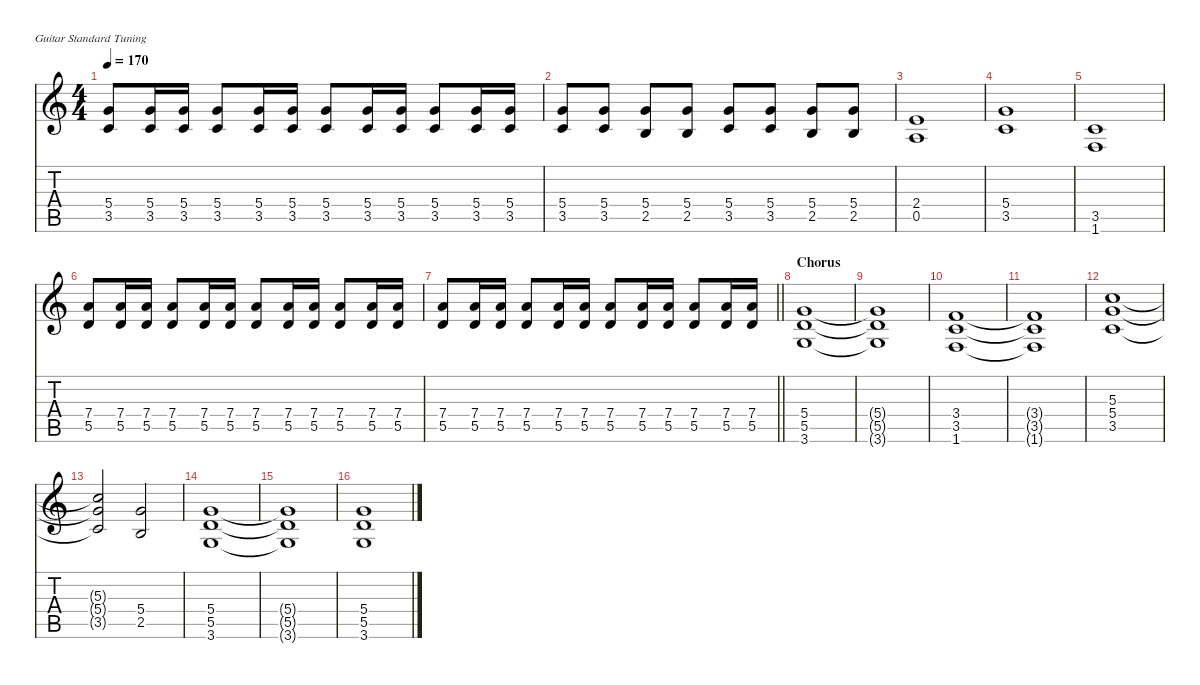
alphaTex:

\defaultSystemsLayout 4
\hideDynamics
\bracketExtendMode nobrackets
\singleTrackTrackNamePolicy hidden
\multiTrackTrackNamePolicy hidden
\otherSystemsTrackNameOrientation horizontal
\track ("Adrian" "dist.guit.") {instrument distortionguitar}
\staff {score tabs}
\tuning (E4 B3 G3 D3 A2 E2)
\ts (4 4)
\tempo 170
\clef g2
\ks c
(5.4 3.5).8{dy f beam Up} (5.4 3.5).16{beam Up} (5.4 3.5).16{beam Up} (5.4 3.5).8{beam Up} (5.4 3.5).16{beam Up} (5.4 3.5).16{beam Up} (5.4 3.5).8{beam Up} (5.4 3.5).16{beam Up} (5.4 3.5).16{beam Up} (5.4 3.5).8{beam Up} (5.4 3.5).16{beam Up} (5.4 3.5).16{beam Up} |
(5.4 3.5).8{beam Up} (5.4 3.5).8{beam Up} (5.4 2.5).8{beam Up} (5.4 2.5).8{beam Up} (5.4 3.5).8{beam Up} (5.4 3.5).8{beam Up} (5.4 2.5).8{beam Up} (5.4 2.5).8{beam Up} |
(2.4 0.5).1{beam Up} |
(5.4 3.5).1{beam Up} |
(3.5 1.6).1{beam Up} |
(7.4 5.5).8{beam Up} (7.4 5.5).16{beam Up} (7.4 5.5).16{beam Up} (7.4 5.5).8{beam Up} (7.4 5.5).16{beam Up} (7.4 5.5).16{beam Up} (7.4 5.5).8{beam Up} (7.4 5.5).16{beam Up} (7.4 5.5).16{beam Up} (7.4 5.5).8{beam Up} (7.4 5.5).16{beam Up} (7.4 5.5).16{beam Up} |
\barLineRight lightlight
(7.4 5.5).8{beam Up} (7.4 5.5).16{beam Up} (7.4 5.5).16{beam Up} (7.4 5.5).8{beam Up} (7.4 5.5).16{beam Up} (7.4 5.5).16{beam Up} (7.4 5.5).8{beam Up} (7.4 5.5).16{beam Up} (7.4 5.5).16{beam Up} (7.4 5.5).8{beam Up} (7.4 5.5).16{beam Up} (7.4 5.5).16{beam Up} |
\section ("" "Chorus")
(5.4 5.5 3.6).1{beam Up} |
(5.4{t} 5.5{t} 3.6{t}).1{beam Up} |
(3.4 3.5 1.6).1{beam Up} |
(3.4{t} 3.5{t} 1.6{t}).1{beam Up} |
(5.3 5.4 3.5).1{beam Up} |
(5.3{t} 5.4{t} 3.5{t}).2{beam Up} (5.4 2.5).2{beam Up} |
(5.4 5.5 3.6).1{beam Up} |
(5.4{t} 5.5{t} 3.6{t}).1{beam Up} |
(5.4 5.5 3.6).1{beam Up}
